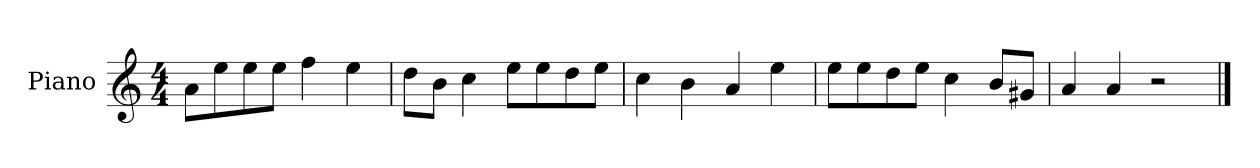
**kern
*part1
*staff1
*I"Piano
*I'P-no
*clefG2
*k[]
*M4/4
*MM90
=1
8a\L
8ee\
8ee\
8ee\J
4ff\
4ee\
=2
8dd\L
8b\J
4cc\
8ee\L
8ee\
8dd\
8ee\J
=3
4cc\
4b\
4a/
4ee\
=4
8ee\L
8ee\
8dd\
8ee\J
4cc\
8b/L
8g#X/J
=5
4a/
4a/
2r
==
*-
